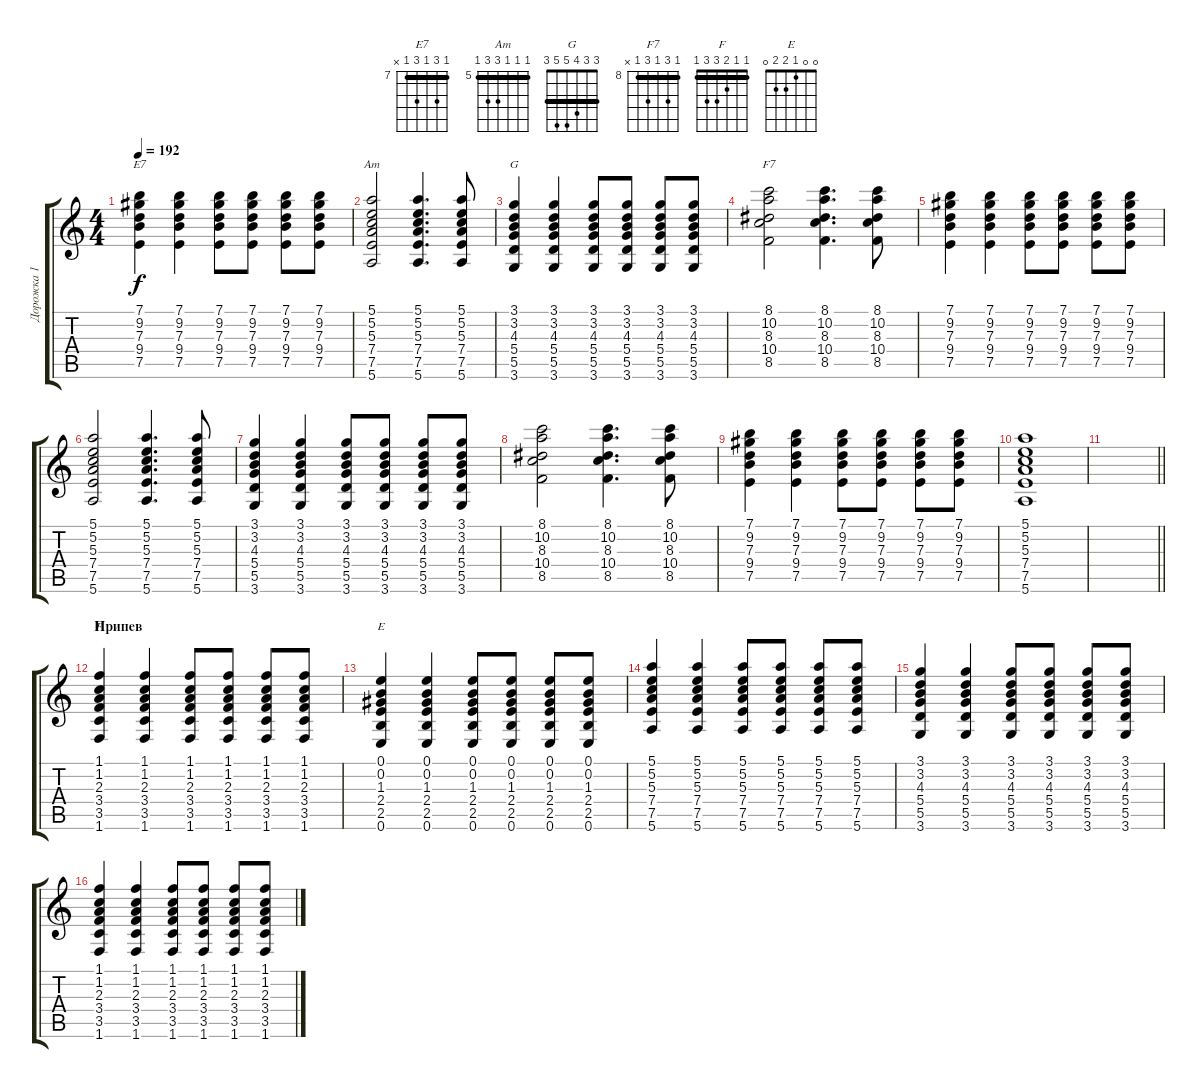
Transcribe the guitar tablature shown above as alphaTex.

\track ("Дорожка 1" "Дорожка 1") {instrument acousticguitarsteel}
\staff {score tabs}
\tuning (E4 B3 G3 D3 A2 E2) {hide}
\chord ("E7" 7 9 7 9 7 x) {firstfret 7 barre 7}
\chord ("Am" 5 5 5 7 7 5) {firstfret 5 barre 5}
\chord ("G" 3 3 4 5 5 3) {barre 3}
\chord ("F7" 8 10 8 10 8 x) {firstfret 8 barre 8}
\chord ("F" 1 1 2 3 3 1) {barre 1}
\chord ("E" 0 0 1 2 2 0)
\ts (4 4)
\tempo 192
\clef g2
\ks c
(7.1 9.2 7.3 9.4 7.5).4{ch "E7" dy f} (7.1 9.2 7.3 9.4 7.5).4 (7.1 9.2 7.3 9.4 7.5).8 (7.1 9.2 7.3 9.4 7.5).8 (7.1 9.2 7.3 9.4 7.5).8 (7.1 9.2 7.3 9.4 7.5).8 |
(5.1 5.2 5.3 7.4 7.5 5.6).2{ch "Am"} (5.1 5.2 5.3 7.4 7.5 5.6).4{d} (5.1 5.2 5.3 7.4 7.5 5.6).8 |
(3.1 3.2 4.3 5.4 5.5 3.6).4{ch "G"} (3.1 3.2 4.3 5.4 5.5 3.6).4 (3.1 3.2 4.3 5.4 5.5 3.6).8 (3.1 3.2 4.3 5.4 5.5 3.6).8 (3.1 3.2 4.3 5.4 5.5 3.6).8 (3.1 3.2 4.3 5.4 5.5 3.6).8 |
(8.1 10.2 8.3 10.4 8.5).2{ch "F7"} (8.1 10.2 8.3 10.4 8.5).4{d} (8.1 10.2 8.3 10.4 8.5).8 |
(7.1 9.2 7.3 9.4 7.5).4 (7.1 9.2 7.3 9.4 7.5).4 (7.1 9.2 7.3 9.4 7.5).8 (7.1 9.2 7.3 9.4 7.5).8 (7.1 9.2 7.3 9.4 7.5).8 (7.1 9.2 7.3 9.4 7.5).8 |
(5.1 5.2 5.3 7.4 7.5 5.6).2 (5.1 5.2 5.3 7.4 7.5 5.6).4{d} (5.1 5.2 5.3 7.4 7.5 5.6).8 |
(3.1 3.2 4.3 5.4 5.5 3.6).4 (3.1 3.2 4.3 5.4 5.5 3.6).4 (3.1 3.2 4.3 5.4 5.5 3.6).8 (3.1 3.2 4.3 5.4 5.5 3.6).8 (3.1 3.2 4.3 5.4 5.5 3.6).8 (3.1 3.2 4.3 5.4 5.5 3.6).8 |
(8.1 10.2 8.3 10.4 8.5).2 (8.1 10.2 8.3 10.4 8.5).4{d} (8.1 10.2 8.3 10.4 8.5).8 |
(7.1 9.2 7.3 9.4 7.5).4 (7.1 9.2 7.3 9.4 7.5).4 (7.1 9.2 7.3 9.4 7.5).8 (7.1 9.2 7.3 9.4 7.5).8 (7.1 9.2 7.3 9.4 7.5).8 (7.1 9.2 7.3 9.4 7.5).8 |
(5.1 5.2 5.3 7.4 7.5 5.6).1 |
\barLineRight lightlight
|
\section ("" "Припев")
(1.1 1.2 2.3 3.4 3.5 1.6).4{ch "F"} (1.1 1.2 2.3 3.4 3.5 1.6).4 (1.1 1.2 2.3 3.4 3.5 1.6).8 (1.1 1.2 2.3 3.4 3.5 1.6).8 (1.1 1.2 2.3 3.4 3.5 1.6).8 (1.1 1.2 2.3 3.4 3.5 1.6).8 |
(0.1 0.2 1.3 2.4 2.5 0.6).4{ch "E"} (0.1 0.2 1.3 2.4 2.5 0.6).4 (0.1 0.2 1.3 2.4 2.5 0.6).8 (0.1 0.2 1.3 2.4 2.5 0.6).8 (0.1 0.2 1.3 2.4 2.5 0.6).8 (0.1 0.2 1.3 2.4 2.5 0.6).8 |
(5.1 5.2 5.3 7.4 7.5 5.6).4 (5.1 5.2 5.3 7.4 7.5 5.6).4 (5.1 5.2 5.3 7.4 7.5 5.6).8 (5.1 5.2 5.3 7.4 7.5 5.6).8 (5.1 5.2 5.3 7.4 7.5 5.6).8 (5.1 5.2 5.3 7.4 7.5 5.6).8 |
(3.1 3.2 4.3 5.4 5.5 3.6).4 (3.1 3.2 4.3 5.4 5.5 3.6).4 (3.1 3.2 4.3 5.4 5.5 3.6).8 (3.1 3.2 4.3 5.4 5.5 3.6).8 (3.1 3.2 4.3 5.4 5.5 3.6).8 (3.1 3.2 4.3 5.4 5.5 3.6).8 |
(1.1 1.2 2.3 3.4 3.5 1.6).4 (1.1 1.2 2.3 3.4 3.5 1.6).4 (1.1 1.2 2.3 3.4 3.5 1.6).8 (1.1 1.2 2.3 3.4 3.5 1.6).8 (1.1 1.2 2.3 3.4 3.5 1.6).8 (1.1 1.2 2.3 3.4 3.5 1.6).8
